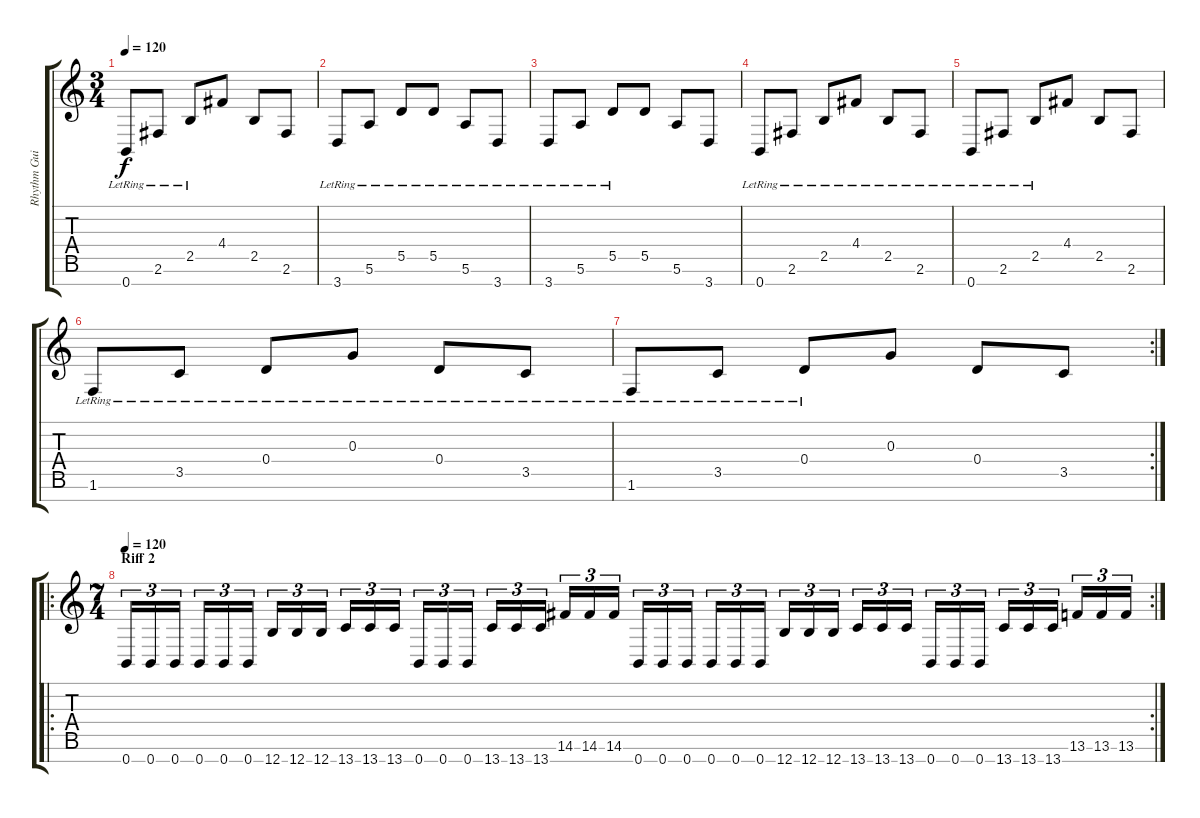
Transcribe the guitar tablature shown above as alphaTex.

\track ("Rhythm Guitar L" "Rhythm Gui") {instrument distortionguitar}
\staff {score tabs}
\tuning (E4 B3 G3 D3 A2 E2 B1) {hide}
\ts (3 4)
\tempo 120
\clef g2
\ks c
0.7{lr}.8{dy f} 2.6{lr}.8 2.5{lr}.8 4.4.8 2.5.8 2.6.8 |
3.7{lr}.8 5.6{lr}.8 5.5{lr}.8 5.5{lr}.8 5.6{lr}.8 3.7{lr}.8 |
3.7{lr}.8 5.6{lr}.8 5.5{lr}.8 5.5.8 5.6.8 3.7.8 |
0.7{lr}.8 2.6{lr}.8 2.5{lr}.8 4.4{lr}.8 2.5{lr}.8 2.6{lr}.8 |
0.7{lr}.8 2.6{lr}.8 2.5{lr}.8 4.4.8 2.5.8 2.6.8 |
1.6{lr}.8 3.5{lr}.8 0.4{lr}.8 0.3{lr}.8 0.4{lr}.8 3.5{lr}.8 |
\rc 2
1.6{lr}.8 3.5{lr}.8 0.4{lr}.8 0.3.8 0.4.8 3.5.8 |
\ro
\rc 2
\ts (7 4)
\section ("" "Riff 2")
\tempo 120
0.7.16{tu (3 2)} 0.7.16{tu (3 2)} 0.7.16{tu (3 2)} 0.7.16{tu (3 2)} 0.7.16{tu (3 2)} 0.7.16{tu (3 2)} 12.7.16{tu (3 2)} 12.7.16{tu (3 2)} 12.7.16{tu (3 2)} 13.7.16{tu (3 2)} 13.7.16{tu (3 2)} 13.7.16{tu (3 2)} 0.7.16{tu (3 2)} 0.7.16{tu (3 2)} 0.7.16{tu (3 2)} 13.7.16{tu (3 2)} 13.7.16{tu (3 2)} 13.7.16{tu (3 2)} 14.6.16{tu (3 2)} 14.6.16{tu (3 2)} 14.6.16{tu (3 2)} 0.7.16{tu (3 2)} 0.7.16{tu (3 2)} 0.7.16{tu (3 2)} 0.7.16{tu (3 2)} 0.7.16{tu (3 2)} 0.7.16{tu (3 2)} 12.7.16{tu (3 2)} 12.7.16{tu (3 2)} 12.7.16{tu (3 2)} 13.7.16{tu (3 2)} 13.7.16{tu (3 2)} 13.7.16{tu (3 2)} 0.7.16{tu (3 2)} 0.7.16{tu (3 2)} 0.7.16{tu (3 2)} 13.7.16{tu (3 2)} 13.7.16{tu (3 2)} 13.7.16{tu (3 2)} 13.6.16{tu (3 2)} 13.6.16{tu (3 2)} 13.6.16{tu (3 2)}
